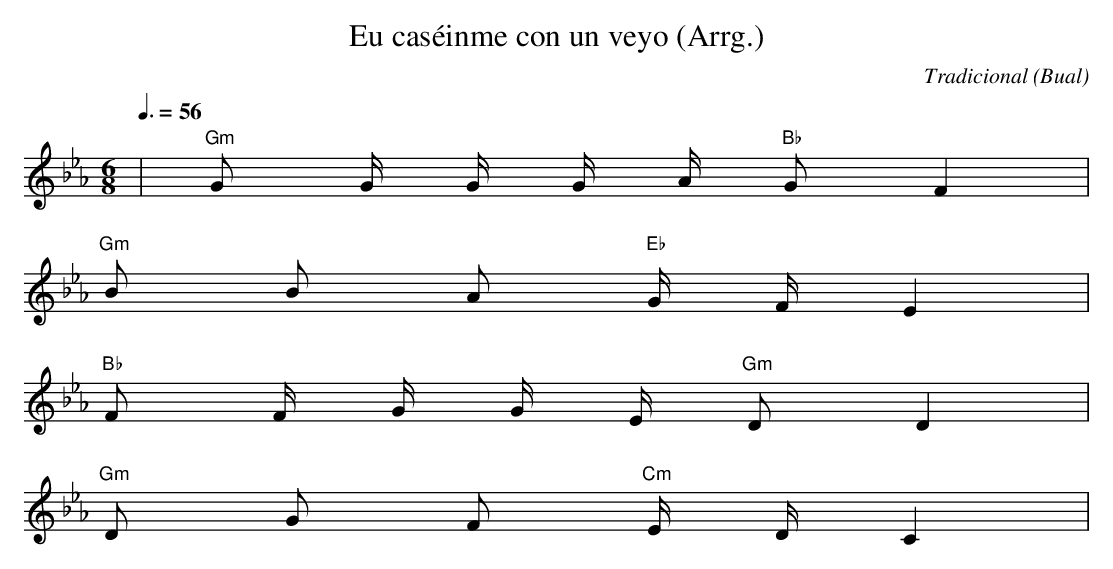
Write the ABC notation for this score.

X:1
T:Eu caséinme con un veyo (Arrg.)
C:Tradicional
O:Bual
M:6/8
L:1/8
Q:3/8=56
K:Eb
|"Gm"G G/ G/ G/ A/ "Bb"G F2|
"Gm"B B A "Eb"G/ F/ E2|
"Bb"F F/ G/ G/ E/ "Gm"D D2|
"Gm"D G F "Cm"E/ D/ C2|
